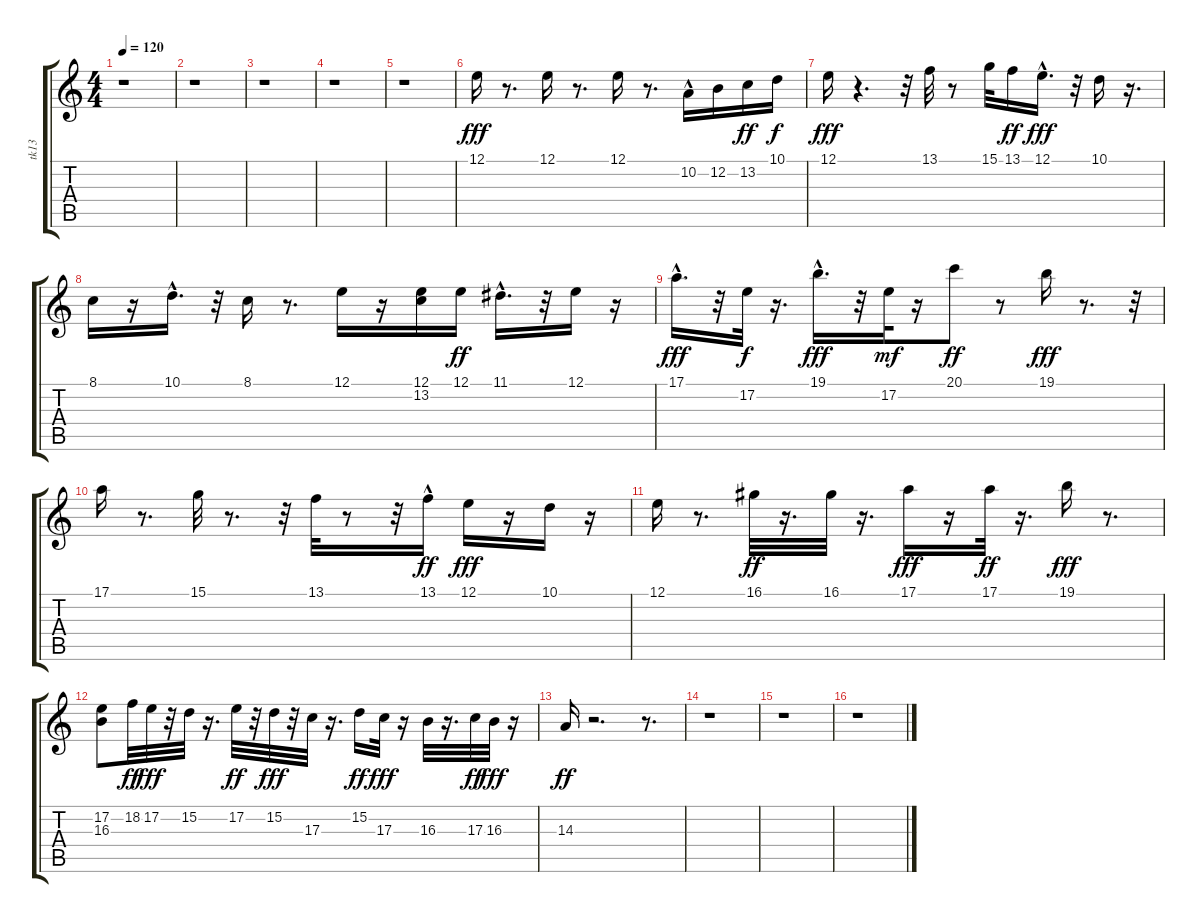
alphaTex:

\track ("tk13" "tk13") {instrument trumpet}
\staff {score tabs}
\tuning (E4 B3 G3 D3 A2 E2) {hide}
\ts (4 4)
\tempo 120
\clef g2
\ks c
r.1{dy fff} |
r.1 |
r.1 |
r.1 |
r.1 |
12.1.16{balance 8 instrument trumpet} r.8{d} 12.1.16 r.8{d} 12.1.16 r.8{d} 10.2{hac}.16 12.2.16 13.2.16{dy ff} 10.1.16{dy f} |
12.1.16{dy fff} r.4{d} r.32 13.1.32 r.8 15.1.32 13.1.16{dy ff} 12.1{hac}.16{d dy fff} r.32 10.1.16 r.16{d} |
8.1.16 r.16 10.1{hac}.16{d} r.32 8.1.16 r.8{d} 12.1.16 r.16 (12.1 13.2).16 12.1.16{dy ff} 11.1{hac}.16{d} r.32 12.1.16 r.16 |
17.1{hac}.16{d dy fff} r.32 17.2.32{dy f} r.16{d} 19.1{hac}.16{d dy fff} r.32 17.2.32{dy mf} r.16 20.1.8{dy ff} r.8 19.1.16{dy fff} r.8{d} r.32 |
17.1.16 r.8{d} 15.1.32 r.8{d} r.32 13.1.32 r.8 r.32 13.1{hac}.16{dy ff} 12.1.16{dy fff} r.16 10.1.16 r.16 |
12.1.16 r.8{d} 16.1.32{dy ff} r.16{d} 16.1.32 r.16{d} 17.1.16{dy fff} r.16 17.1.32{dy ff} r.16{d} 19.1.16{dy fff} r.8{d} |
(17.2 16.3).8 18.2.32{dy ff} 17.2.32{dy fff} r.32 15.2.32 r.16{d} 17.2.32{dy ff} r.32 15.2.32{dy fff} r.32 17.3.32 r.16{d} 15.2.16{dy ff} 17.3.32{dy fff} r.16 16.3.32 r.16{d} 17.3.32{dy ff} 16.3.32{dy fff} r.16 |
14.3.16{dy ff} r.2{d} r.8{d} |
r.1 |
r.1 |
r.1
